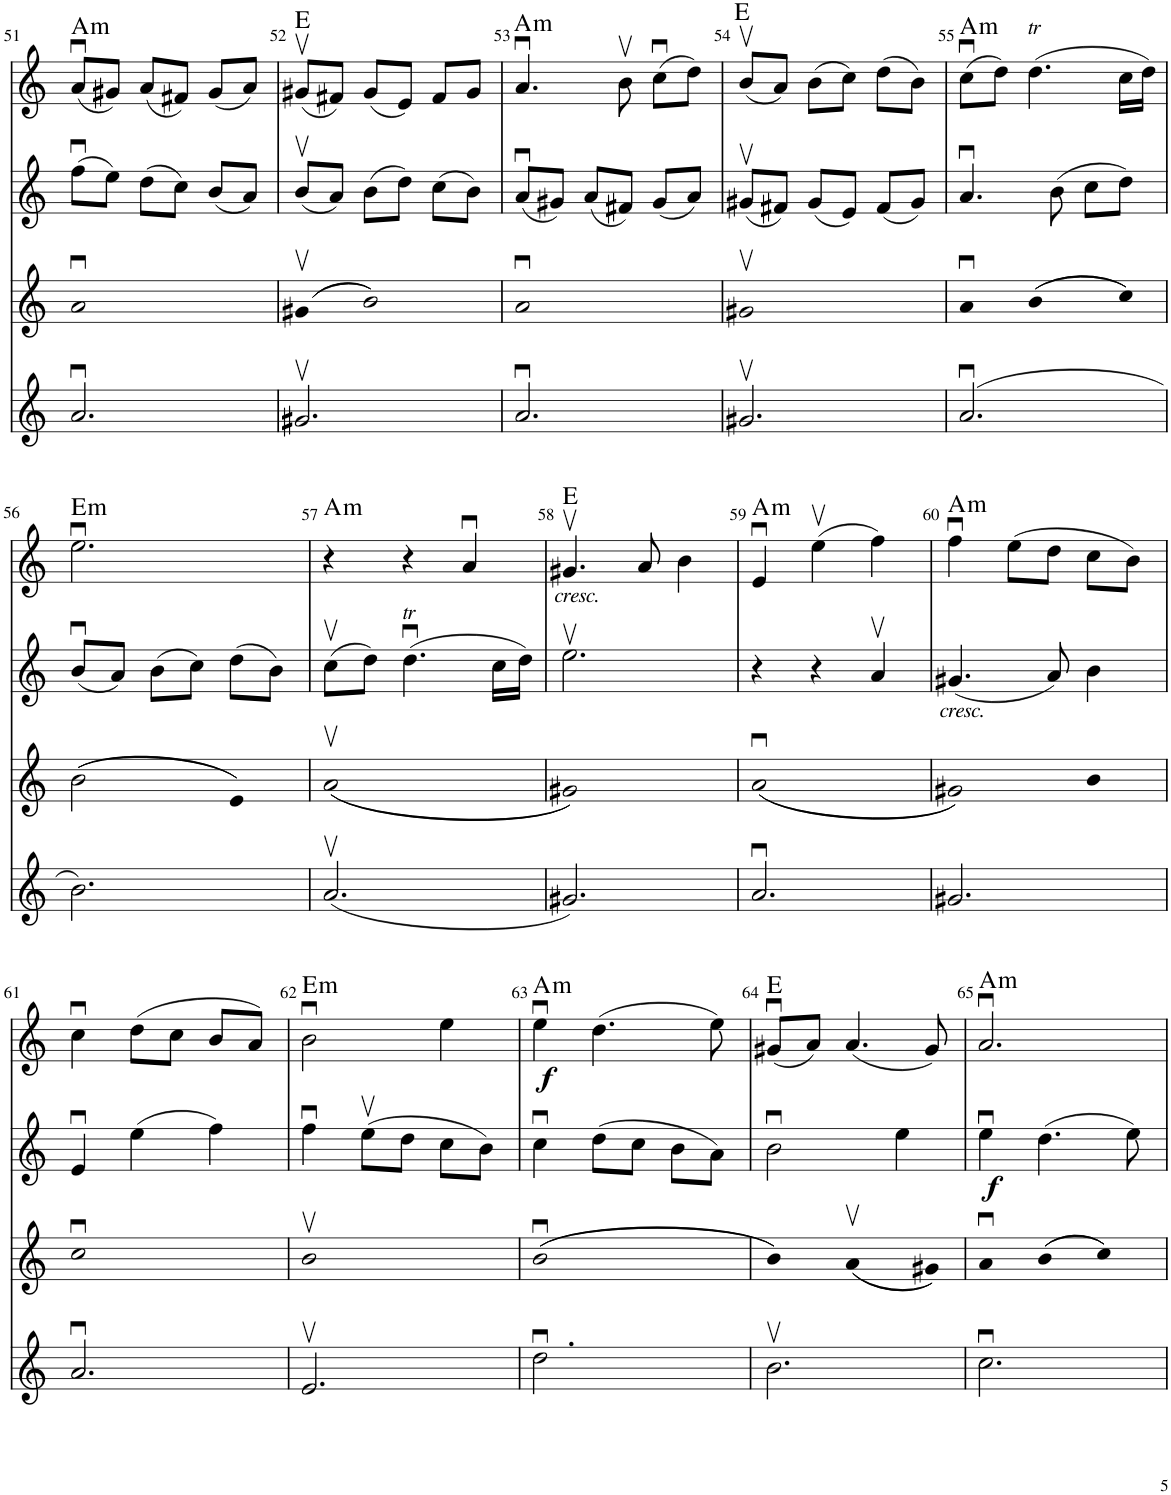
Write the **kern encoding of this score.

**kern	**kern	**kern	**dynam	**kern	**dynam	**harte
*part4	*part3	*part2	*part2	*part1	*part1	*part1
*staff4	*staff3	*staff2	*staff2	*staff1	*staff1	*
*I"Violin	*I"Violin	*I"Violin	*	*I"Violin	*	*
*I'Vln	*I'Vln	*I'Vln	*	*I'Vln	*	*
!!LO:PB:g=z
*clefG2	*clefG2	*clefG2	*	*clefG2	*	*
*k[]	*k[]	*k[]	*	*k[]	*	*
*M3/4	*M3/4	*M3/4	*	*M3/4	*	*
=51	=51	=51	=51	=51	=51	=51
!	!	!	!	!	!	!LO:H:kt=m
2.au/	2.au	(8ffu\L	.	(8au/L	.	A:min
.	.	8ee\J)	.	8g#X/J)	.	.
.	.	(8dd\L	.	(8a/L	.	.
.	.	8cc\J)	.	8f#X/J)	.	.
.	.	(8b/L	.	(8g#/L	.	.
.	.	8a/J)	.	8a/J)	.	.
=52	=52	=52	=52	=52	=52	=52
2.g#Xv/	((((4g#Xv	(8bv/L	.	(8g#Xv/L	.	E:maj
.	.	8a/J)	.	8f#X/J)	.	.
.	2b))))	(8b\L	.	(8g#/L	.	.
.	.	8dd\J)	.	8e/J)	.	.
.	.	(8cc\L	.	8f#/L	.	.
.	.	8b\J)	.	8g#/J	.	.
=53	=53	=53	=53	=53	=53	=53
!	!	!	!	!	!	!LO:H:kt=m
2.au/	2.au	(8au/L	.	4.au/	.	A:min
.	.	8g#X/J)	.	.	.	.
.	.	(8a/L	.	.	.	.
.	.	8f#X/J)	.	8bv\	.	.
.	.	(8g#/L	.	(8ccu\L	.	.
.	.	8a/J)	.	8dd\J)	.	.
=54	=54	=54	=54	=54	=54	=54
2.g#Xv/	2.g#Xv	(8g#Xv/L	.	(8bv/L	.	E:maj
.	.	8f#X/J)	.	8a/J)	.	.
.	.	(8g#/L	.	(8b\L	.	.
.	.	8e/J)	.	8cc\J)	.	.
.	.	(8f#/L	.	(8dd\L	.	.
.	.	8g#/J)	.	8b\J)	.	.
=55	=55	=55	=55	=55	=55	=55
!	!	!	!	!	!	!LO:H:kt=m
(2.au/	4au	4.au/	.	(8ccu\L	.	A:min
.	.	.	.	8dd\J)	.	.
!	!	!	!	!LO:TX:a:i:t=tr	!	!
.	((((4.b	.	.	(4.dd\	.	.
.	.	(8b\	.	.	.	.
.	.	8cc\L	.	.	.	.
.	8cc))))	8dd\J)	.	16cc\LL	.	.
.	.	.	.	16dd\JJ)	.	.
!!LO:LB:g=z
=56	=56	=56	=56	=56	=56	=56
!	!	!	!	!	!	!LO:H:kt=m
2.b\)	((2b\	(8bu/L	.	2.eeu\	.	E:min
.	.	8a/J)	.	.	.	.
.	.	(8b\L	.	.	.	.
.	.	8cc\J)	.	.	.	.
.	4e))	(8dd\L	.	.	.	.
.	.	8b\J)	.	.	.	.
=57	=57	=57	=57	=57	=57	=57
!	!	!	!	!	!	!LO:H:kt=m
(2.av/	((((2.av	(8ccv\L	.	4r	.	A:min
.	.	8dd\J)	.	.	.	.
!	!	!LO:TX:a:i:t=tr	!	!	!	!
.	.	(4.ddu\	.	4r	.	.
.	.	.	.	4au/	.	.
.	.	16cc\LL	.	.	.	.
.	.	16dd\JJ)	.	.	.	.
=58	=58	=58	=58	=58	=58	=58
!	!	!	!	!LO:TX:b:i:t=cresc.	!	!
2.g#X/)	2.g#X))))	2.eev\	.	4.g#Xv/	.	E:maj
.	.	.	.	8a/	.	.
.	.	.	.	4b\	.	.
=59	=59	=59	=59	=59	=59	=59
!	!	!	!	!	!	!LO:H:kt=m
2.au/	((2.au	4r	.	4eu/	.	A:min
.	.	4r	.	(4eev\	.	.
.	.	4av/	.	4ff\)	.	.
=60	=60	=60	=60	=60	=60	=60
!	!	!LO:TX:b:i:t=cresc.	!	!	!	!LO:H:kt=m
2.g#X/	2g#X))	(4.g#X/	.	4ffu\	.	A:min
.	.	.	.	(8ee\L	.	.
.	.	8a/)	.	8dd\J	.	.
.	4b	4b\	.	8cc\L	.	.
.	.	.	.	8b\J)	.	.
!!LO:LB:g=z
=61	=61	=61	=61	=61	=61	=61
2.au/	2.ccu	4eu/	.	4ccu\	.	.
.	.	(4ee\	.	(8dd\L	.	.
.	.	.	.	8cc\J	.	.
.	.	4ff\)	.	8b/L	.	.
.	.	.	.	8a/J)	.	.
=62	=62	=62	=62	=62	=62	=62
!	!	!	!	!	!	!LO:H:kt=m
2.ev/	2.bv	4ffu\	.	2bu\	.	E:min
.	.	(8eev\L	.	.	.	.
.	.	8dd\J	.	.	.	.
.	.	8cc\L	.	4ee\	.	.
.	.	8b\J)	.	.	.	.
=63	=63	=63	=63	=63	=63	=63
!	!	!	!	!	!LO:DY:b	!LO:H:kt=m
2.ddu\	((((2.bu	4ccu\	.	4eeu\	f	A:min
.	.	(8dd\L	.	(4.dd\	.	.
.	.	8cc\J	.	.	.	.
.	.	8b\L	.	.	.	.
.	.	8a\J)	.	8ee\)	.	.
=64	=64	=64	=64	=64	=64	=64
2.bv\	4b))))	2bu\	.	(8g#Xu/L	.	E:maj
.	.	.	.	8a/J)	.	.
.	((((4.av	.	.	(4.a/	.	.
.	.	4ee\	.	.	.	.
.	8g#X))))	.	.	8g#/)	.	.
=65	=65	=65	=65	=65	=65	=65
!	!	!	!LO:DY:b	!	!	!LO:H:kt=m
2.ccu\	4au	4eeu\	f	2.au/	.	A:min
.	((((4b	(4.dd\	.	.	.	.
.	4cc))))	.	.	.	.	.
.	.	8ee\)	.	.	.	.
=	=	=	=	=	=	=
*-	*-	*-	*-	*-	*-	*-
